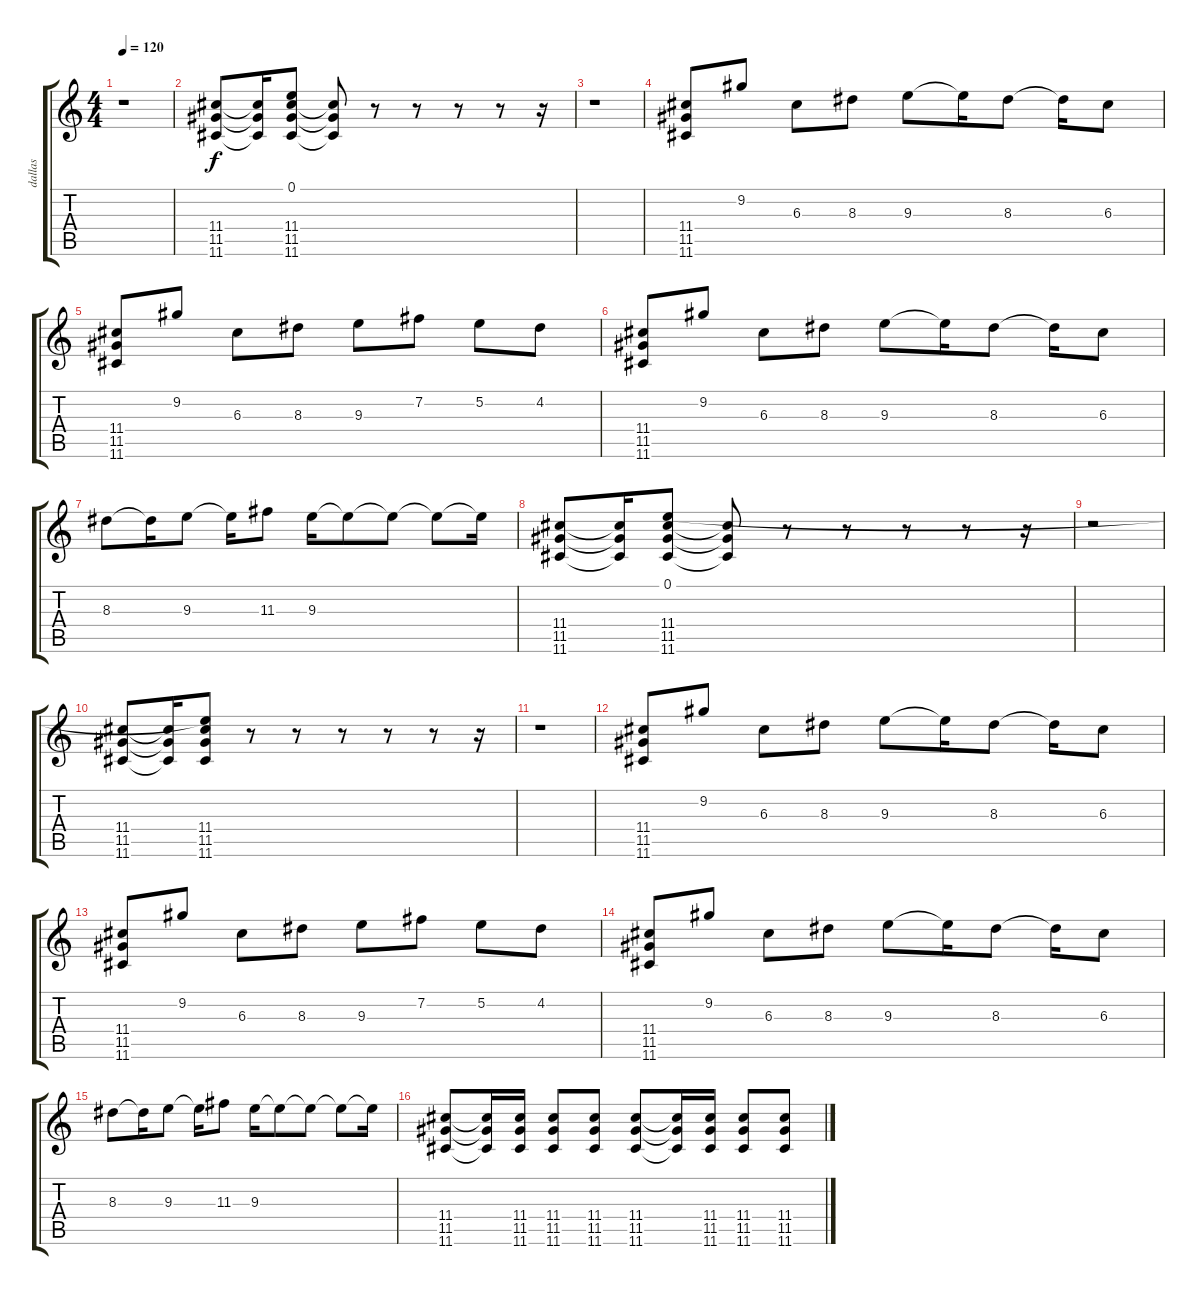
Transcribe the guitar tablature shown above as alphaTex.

\track ("dallas" "dallas") {instrument distortionguitar}
\staff {score tabs}
\tuning (E4 B3 G3 D3 A2 D2) {hide}
\ts (4 4)
\tempo 120
\clef g2
\ks c
r.1{dy f} |
(11.4 11.5 11.6).8 (11.4{t} 11.5{t} 11.6{t}).16 (0.1{t} 11.4 11.5 11.6).8 (11.4{t} 11.5{t} 11.6{t}).8 r.8 r.8 r.8 r.8 r.16 |
r.1 |
(11.4 11.5 11.6).8 9.2.8 6.3.8 8.3.8 9.3.8 9.3{t}.16 8.3.8 8.3{t}.16 6.3.8 |
(11.4 11.5 11.6).8 9.2.8 6.3.8 8.3.8 9.3.8 7.2.8 5.2.8 4.2.8 |
(11.4 11.5 11.6).8 9.2.8 6.3.8 8.3.8 9.3.8 9.3{t}.16 8.3.8 8.3{t}.16 6.3.8 |
8.3.8 8.3{t}.16 9.3.8 9.3{t}.16 11.3.8 9.3.16 9.3{t}.8 9.3{t}.8 9.3{t}.8 9.3{t}.16 |
(11.4 11.5 11.6).8 (11.4{t} 11.5{t} 11.6{t}).16 (0.1 11.4 11.5 11.6).8 (11.4{t} 11.5{t} 11.6{t}).8 r.8 r.8 r.8 r.8 r.16 |
r.1 |
(11.4 11.5 11.6).8 (11.4{t} 11.5{t} 11.6{t}).16 (0.1{t} 11.4 11.5 11.6).8 r.8 r.8 r.8 r.8 r.8 r.16 |
r.1 |
(11.4 11.5 11.6).8 9.2.8 6.3.8 8.3.8 9.3.8 9.3{t}.16 8.3.8 8.3{t}.16 6.3.8 |
(11.4 11.5 11.6).8 9.2.8 6.3.8 8.3.8 9.3.8 7.2.8 5.2.8 4.2.8 |
(11.4 11.5 11.6).8 9.2.8 6.3.8 8.3.8 9.3.8 9.3{t}.16 8.3.8 8.3{t}.16 6.3.8 |
8.3.8 8.3{t}.16 9.3.8 9.3{t}.16 11.3.8 9.3.16 9.3{t}.8 9.3{t}.8 9.3{t}.8 9.3{t}.16 |
(11.4 11.5 11.6).8 (11.4{t} 11.5{t} 11.6{t}).16 (11.4 11.5 11.6).16 (11.4 11.5 11.6).8 (11.4 11.5 11.6).8 (11.4 11.5 11.6).8 (11.4{t} 11.5{t} 11.6{t}).16 (11.4 11.5 11.6).16 (11.4 11.5 11.6).8 (11.4 11.5 11.6).8
